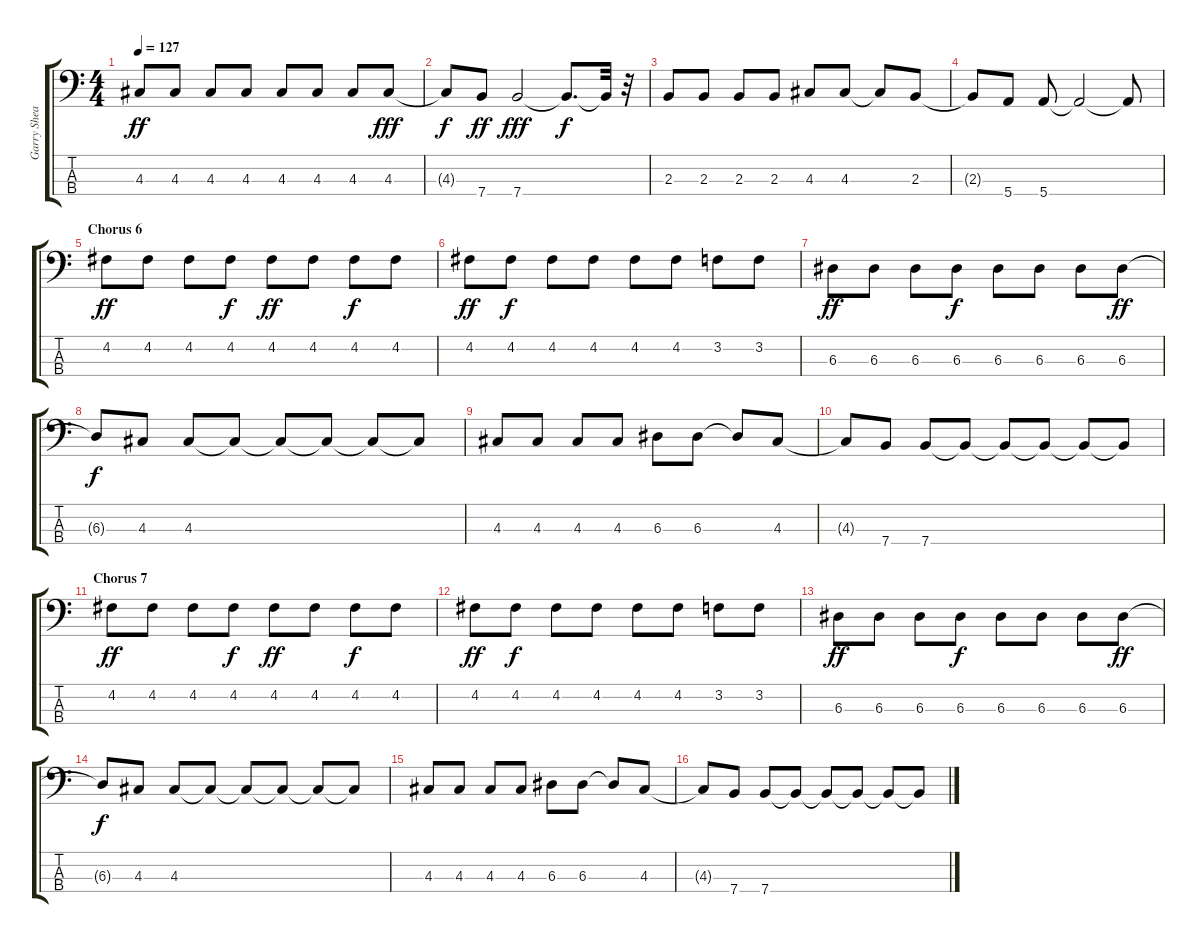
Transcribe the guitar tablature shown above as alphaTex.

\track ("Garry Shea" "Garry Shea") {instrument electricbasspick}
\staff {score tabs}
\tuning (G2 D2 A1 E1) {hide}
\ts (4 4)
\tempo 127
\clef f4
\ks c
4.3.8{dy ff} 4.3.8 4.3.8 4.3.8 4.3.8 4.3.8 4.3.8 4.3.8{dy fff} |
4.3{t}.8{dy f} 7.4.8{dy ff} 7.4.2{dy fff} 7.4{t}.8{d dy f} 7.4{t}.32 r.32 |
2.3.8 2.3.8 2.3.8 2.3.8 4.3.8 4.3.8 4.3{t}.8 2.3.8 |
2.3{t}.8 5.4.8 5.4.8 5.4{t}.2 5.4{t}.8 |
\section ("" "Chorus 6")
4.2.8{dy ff} 4.2.8 4.2.8 4.2.8{dy f} 4.2.8{dy ff} 4.2.8 4.2.8{dy f} 4.2.8 |
4.2.8{dy ff} 4.2.8{dy f} 4.2.8 4.2.8 4.2.8 4.2.8 3.2.8 3.2.8 |
6.3.8{dy ff} 6.3.8 6.3.8 6.3.8{dy f} 6.3.8 6.3.8 6.3.8 6.3.8{dy ff} |
6.3{t}.8{dy f} 4.3.8 4.3.8 4.3{t}.8 4.3{t}.8 4.3{t}.8 4.3{t}.8 4.3{t}.8 |
4.3.8 4.3.8 4.3.8 4.3.8 6.3.8 6.3.8 6.3{t}.8 4.3.8 |
4.3{t}.8 7.4.8 7.4.8 7.4{t}.8 7.4{t}.8 7.4{t}.8 7.4{t}.8 7.4{t}.8 |
\section ("" "Chorus 7")
4.2.8{dy ff} 4.2.8 4.2.8 4.2.8{dy f} 4.2.8{dy ff} 4.2.8 4.2.8{dy f} 4.2.8 |
4.2.8{dy ff} 4.2.8{dy f} 4.2.8 4.2.8 4.2.8 4.2.8 3.2.8 3.2.8 |
6.3.8{dy ff} 6.3.8 6.3.8 6.3.8{dy f} 6.3.8 6.3.8 6.3.8 6.3.8{dy ff} |
6.3{t}.8{dy f} 4.3.8 4.3.8 4.3{t}.8 4.3{t}.8 4.3{t}.8 4.3{t}.8 4.3{t}.8 |
4.3.8 4.3.8 4.3.8 4.3.8 6.3.8 6.3.8 6.3{t}.8 4.3.8 |
4.3{t}.8 7.4.8 7.4.8 7.4{t}.8 7.4{t}.8 7.4{t}.8 7.4{t}.8 7.4{t}.8
